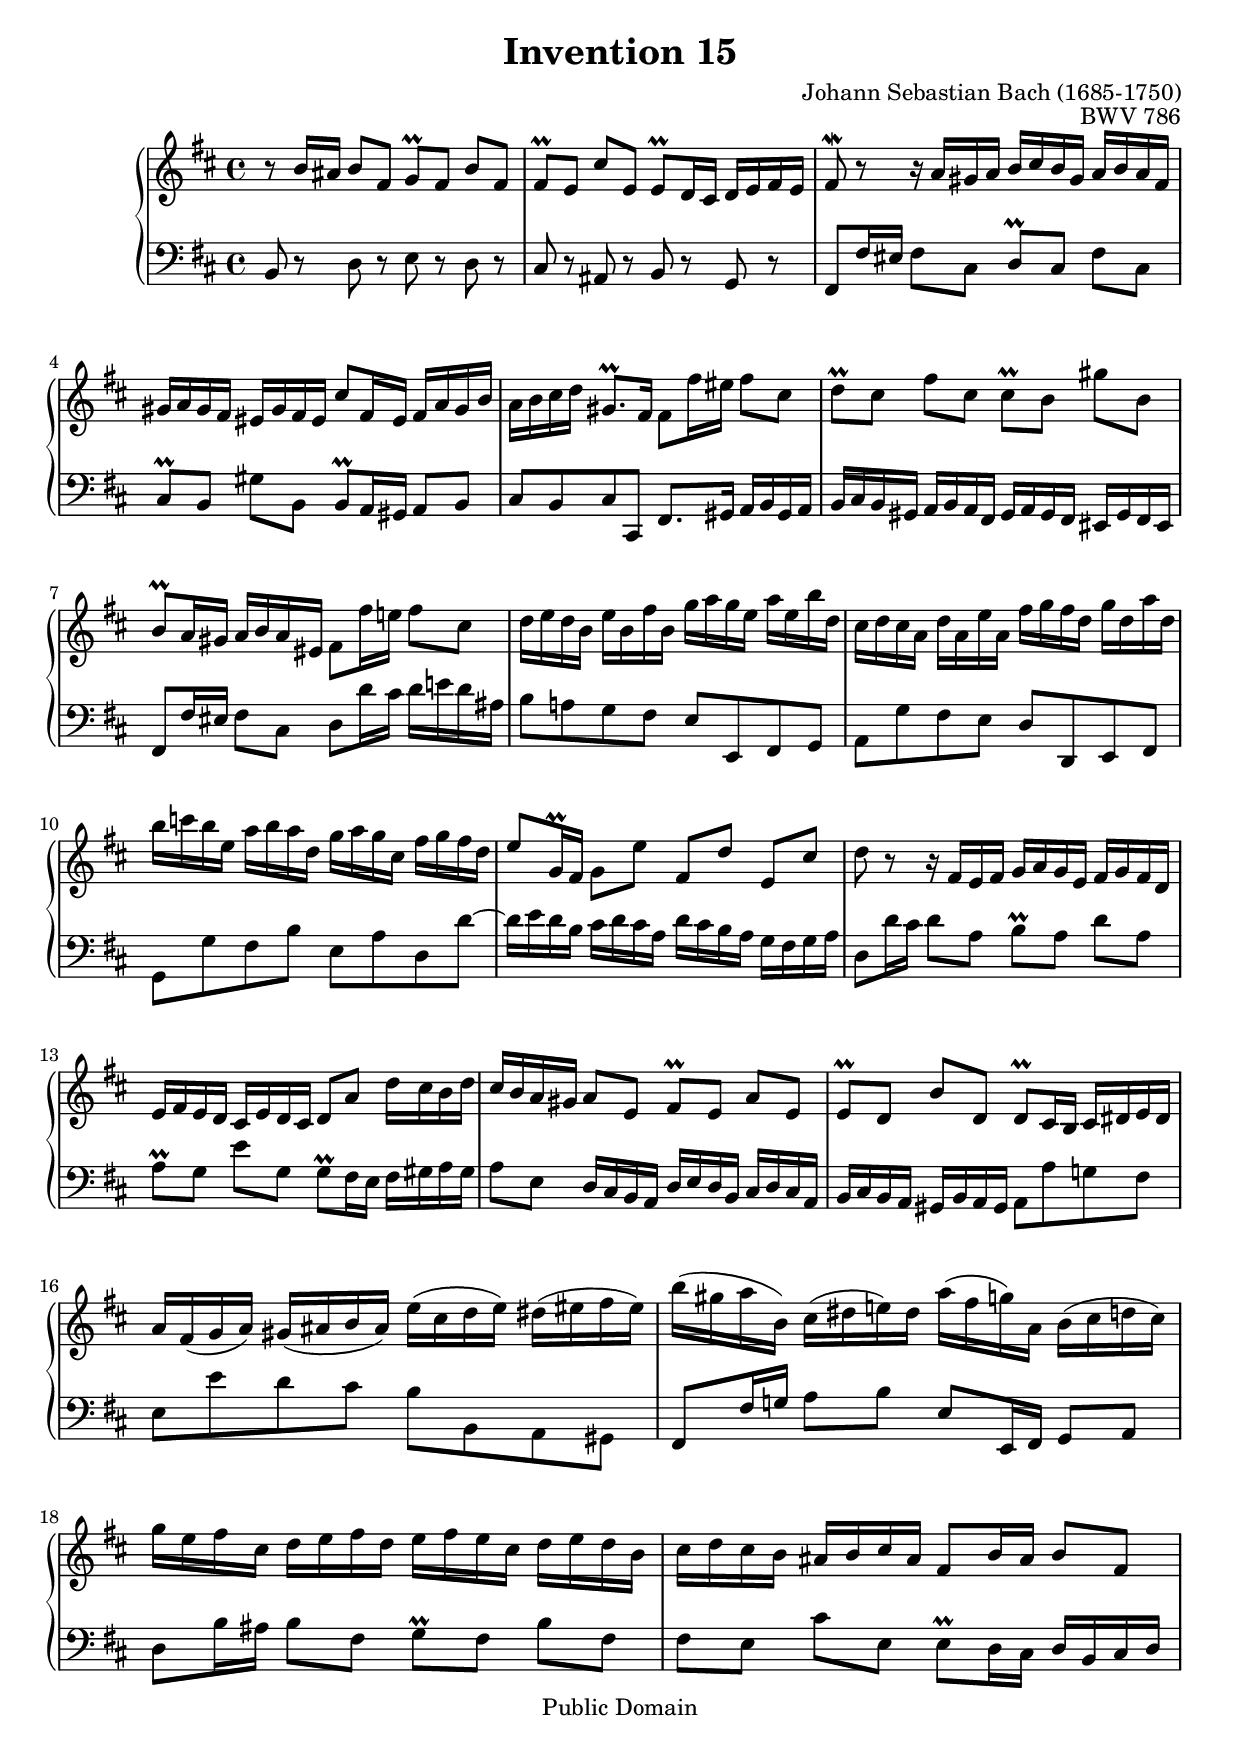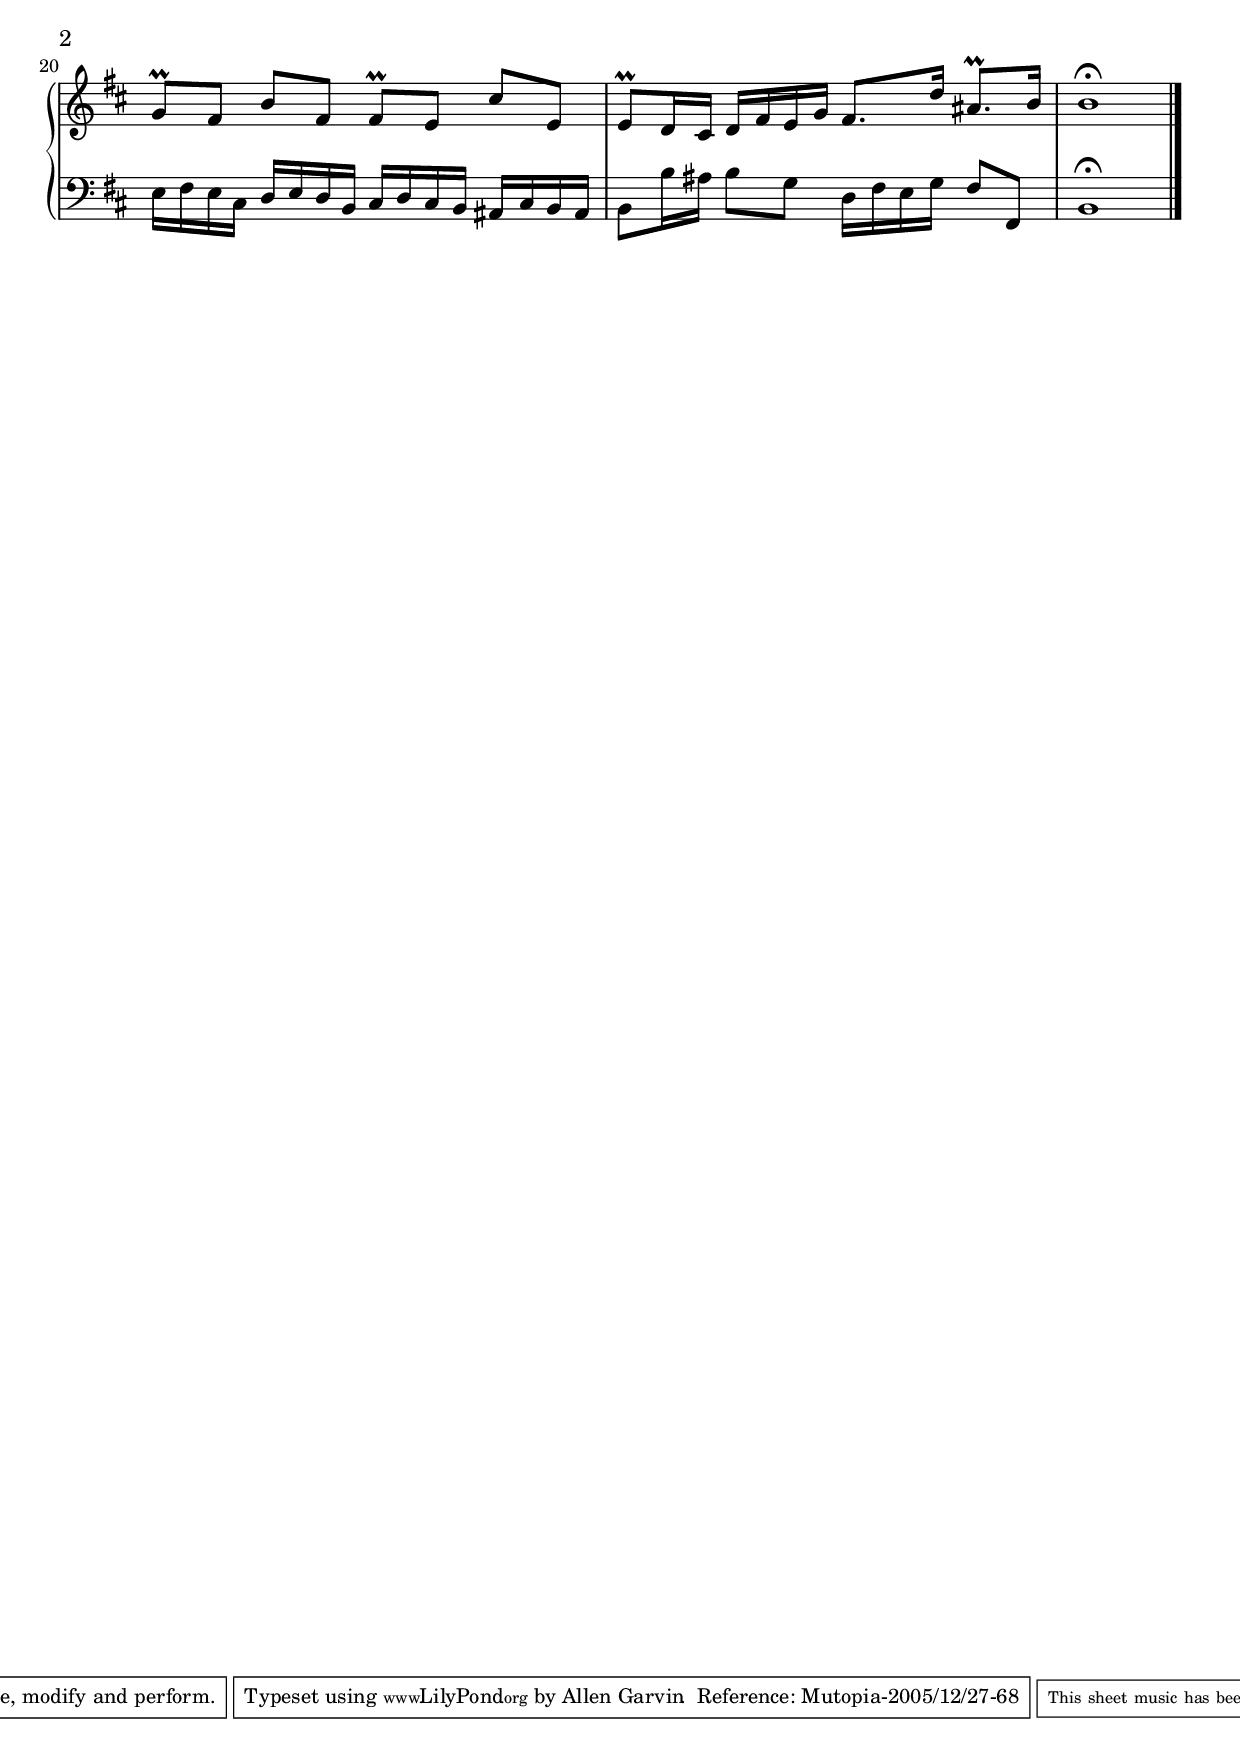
\header {
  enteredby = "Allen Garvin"
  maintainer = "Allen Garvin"
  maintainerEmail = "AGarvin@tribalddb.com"
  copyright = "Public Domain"
  filename = "bach-invention-15.ly"
  title = "Invention 15"
  opus = "BWV 786"
  composer = "Johann Sebastian Bach (1685-1750)"
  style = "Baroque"
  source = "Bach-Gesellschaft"
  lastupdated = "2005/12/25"

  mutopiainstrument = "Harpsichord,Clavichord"
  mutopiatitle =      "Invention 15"
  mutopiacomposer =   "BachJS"
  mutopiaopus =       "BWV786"

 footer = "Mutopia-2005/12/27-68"
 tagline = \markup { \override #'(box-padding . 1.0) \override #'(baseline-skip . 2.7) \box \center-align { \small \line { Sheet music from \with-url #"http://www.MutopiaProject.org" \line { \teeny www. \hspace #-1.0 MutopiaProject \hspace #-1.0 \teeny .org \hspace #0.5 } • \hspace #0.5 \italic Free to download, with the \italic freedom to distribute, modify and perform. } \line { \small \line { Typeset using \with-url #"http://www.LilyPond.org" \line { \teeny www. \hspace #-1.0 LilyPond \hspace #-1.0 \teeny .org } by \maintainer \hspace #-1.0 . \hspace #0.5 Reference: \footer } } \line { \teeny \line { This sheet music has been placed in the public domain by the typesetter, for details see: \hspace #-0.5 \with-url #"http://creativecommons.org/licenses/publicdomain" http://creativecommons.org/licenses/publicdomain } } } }
}

\version "2.6.4"

voiceone =  \relative c'' {
  \key b \minor
  \time 4/4

  r8  b16[ ais]  b8[ fis]  g[\prall fis]  b[ fis] |
  fis[\prall e]  cis'[ e,]  e[\prall d16 cis]  d[ e fis e] |
  fis8\mordent r r16  a[ gis a]  b[ cis b gis]  a[ b a fis] |
  gis[ a gis fis]  eis[ gis fis eis]  cis'8[ fis,16 eis]  fis[ a gis b] |
  a[ b cis d]  gis,8.[\prall fis16]  fis8[ fis'16 eis]  fis8[ cis] |
  d[\prall cis]  fis[ cis]  cis[\prall b]  gis'[ b,] |
  b[\prall a16 gis]  a[ b a eis]  fis8[ fis'16 e!]  fis8[ cis] |
  d16[ e d b]  e[ b fis' b,]  g'[ a g e]  a[ e b' d,] |
  cis[ d cis a]  d[ a e' a,]  fis'[ g fis d]  g[ d a' d,] |
  b'[ c b e,]  a[ b a d,]  g[ a g cis,]  fis[ g fis d] |
  e8[ g,16\prall fis]  g8[ e']  fis,[ d']  e,[ cis'] |
  d r r16  fis,[ e fis]  g[ a g e]  fis[ g fis d] |
  e[ fis e d]  cis[ e d cis]  d8[ a']  d16[ cis b d] |
  cis[ b a gis]  a8[ e]  fis[\prall e]  a[ e] |
  e[\prall d]  b'[ d,]  d[\prall cis16 b]  cis[ dis e dis] |
  a'[ fis( g  a)]  gis[( ais b  ais)]  e'[( cis d  e)]  dis[( eis fis  eis)] |
  b'[( gis a  b,)]  cis[( dis  e!) dis]  a'[( fis  g) a,]  b[( cis d  cis)] |
  g'[ e fis cis]  d[ e fis d]  e[ fis e cis]  d[ e d b] |
  cis[ d cis b]  ais[ b cis ais]  fis8[ b16 ais]  b8[ fis] |
  g[\prall fis]  b[ fis]  fis[\prall e]  cis'[ e,] |
  e[\prall d16 cis]  d[ fis e g]  fis8.[ d'16]  ais8.[\prall b16] |
  b1 \fermata \bar "|."
}


voicetwo =  \relative c {
  \key b \minor
  \time 4/4
  \clef "bass"

  b8 r d r e r d r |
  cis r ais r b r g r |
  fis[ fis'16 eis]  fis8[ cis]  d[\prall cis]  fis[ cis] |
  cis[\prall b]  gis'[ b,]  b[\prall a16 gis]  a8[ b] |
  cis[ b cis cis,]  fis8.[ gis16]  a[ b gis a] |
  b[ cis b gis]  a[ b a fis]  gis[ a gis fis]  eis[ gis fis eis] |
  fis8[ fis'16 eis]  fis8[ cis]  d[ d'16 cis]  d[ e! d ais] |
  b8[ a! g fis]  e[ e, fis g] |
  a[ g' fis e]  d[ d, e fis] |
  g[ g' fis b]  e,[ a d, d'] ~ |
  d16[ e d b]  cis[ d cis a]  d[ cis b a]  g[ fis g a] |
  d,8[ d'16 cis]  d8[ a]  b[\prall a]  d[ a] |
  a[\prall g]  e'[ g,]  g[\prall fis16 e]  fis[ gis a gis] |
  a8[ e]  d16[ cis b a]  d[ e d b]  cis[ d cis a] |
  b[ cis b a]  gis[ b a gis]  a8[ a' g! fis] |
  e[ e' d cis]  b[ b, a gis] |
  fis[ fis'16 g!]  a8[ b]  e,[ e,16 fis]  g8[ a] |
  d8[ b'16 ais]  b8[ fis]  g[\prall fis]  b[ fis] |
  fis[ e]  cis'[ e,]  e[\prall d16 cis]  d[ b cis d] |
  e[ fis e cis]  d[ e d b]  cis[ d cis b]  ais[ cis b ais] |
  b8[ b'16 ais]  b8[ g]  d16[ fis e g]  fis8[ fis,] |
  b1\fermata \bar "|."
}

\score {
   \context GrandStaff <<
    \context Staff = "one" <<
      \voiceone
    >>
    \context Staff = "two" <<
      \voicetwo
    >>
  >>

  \layout{ }
  \midi { \tempo 4 = 105 }
}

%{
changes by Urs Metzger, 2005/12/25
version 2.4.0 => 2.6.4
voiceone, bar 6: gis' => gis''
voiceone, bar 13: 8th 16th, c => cis
voicetwo, bar 12: d,8[ d'16 e] ...  => d,8[ d'16 cis] ...
voiceone, bar 13: a[\prall g] e[ g] => a[\prall g] e'[ g,]
%}

